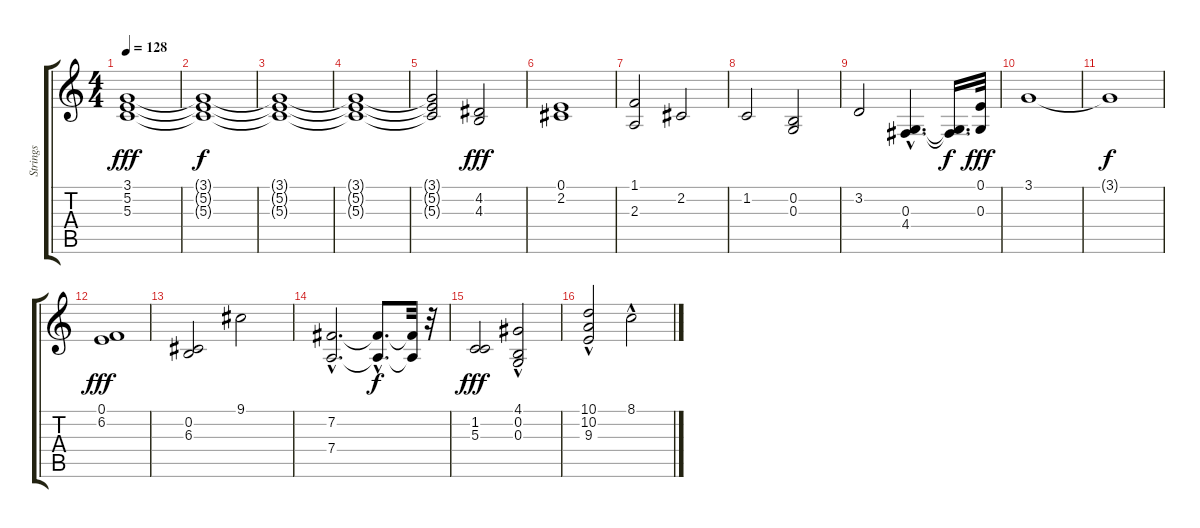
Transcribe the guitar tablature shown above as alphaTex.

\track (" Strings" " Strings") {instrument stringensemble1}
\staff {score tabs}
\tuning (E4 B3 G3 D3 A2 E2) {hide}
\ts (4 4)
\tempo 128
\clef g2
\ks c
(3.1 5.2 5.3).1{dy fff instrument stringensemble1} |
(3.1{t} 5.2{t} 5.3{t}).1{dy f} |
(3.1{t} 5.2{t} 5.3{t}).1 |
(3.1{t} 5.2{t} 5.3{t}).1 |
(3.1{t} 5.2{t} 5.3{t}).2 (4.2 4.3).2{dy fff} |
(0.1 2.2).1 |
(1.1 2.3).2 2.2.2 |
1.2.2 (0.2 0.3).2 |
3.2.2 (0.3{hac} 4.4{hac}).4{d} (0.3{t} 4.4{t}).16{d dy f} (0.1 0.3).32{dy fff} |
3.1.1 |
3.1{t}.1{dy f} |
(0.1 6.2).1{dy fff} |
(0.2 6.3).2 9.1.2 |
(7.2{hac} 7.4{hac}).2{d} (7.2{hac t} 7.4{hac t}).8{d dy f} (7.2{t} 7.4{t}).32 r.32 |
(1.2 5.3).2{dy fff} (4.1 0.2 0.3{hac}).2 |
(10.1 10.2{hac} 9.3{hac}).2 8.1{hac}.2
